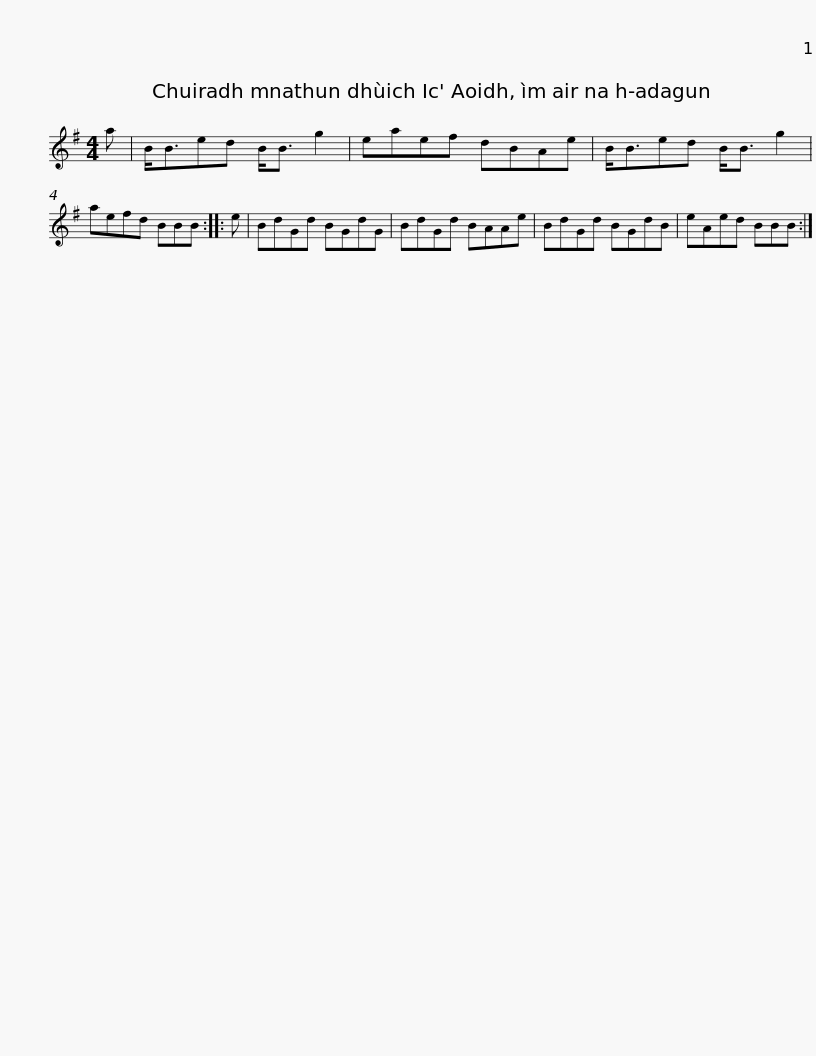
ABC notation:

X:1
L:1/8
M:4/4
I:linebreak $
K:G
V:1 treble
V:1
 a | B<Bed B<B g2 | eaef dBAe | B<Bed B<B g2 | aefd BBB :: %5
 e | BdGd BGdG |$ BdGd BAAe | BdGd BGdB | eAed BBB :| %10
